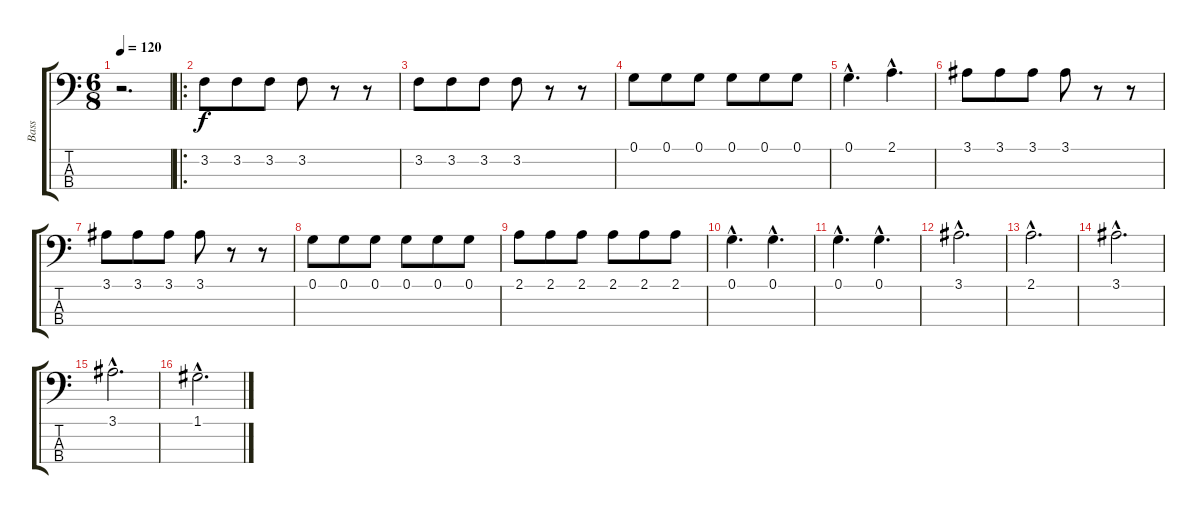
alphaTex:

\track ("Bass" "Bass") {instrument electricbasspick}
\staff {score tabs}
\tuning (G2 D2 A1 E1) {hide}
\ts (6 8)
\tempo 120
\clef f4
\ks c
r.2{d dy f instrument electricbasspick} |
\ro
3.2.8 3.2.8 3.2.8 3.2.8 r.8 r.8 |
3.2.8 3.2.8 3.2.8 3.2.8 r.8 r.8 |
0.1.8 0.1.8 0.1.8 0.1.8 0.1.8 0.1.8 |
0.1{hac}.4{d} 2.1{hac}.4{d} |
3.1.8 3.1.8 3.1.8 3.1.8 r.8 r.8 |
3.1.8 3.1.8 3.1.8 3.1.8 r.8 r.8 |
0.1.8 0.1.8 0.1.8 0.1.8 0.1.8 0.1.8 |
2.1.8 2.1.8 2.1.8 2.1.8 2.1.8 2.1.8 |
0.1{hac}.4{d} 0.1{hac}.4{d} |
0.1{hac}.4{d} 0.1{hac}.4{d} |
3.1{hac}.2{d} |
2.1{hac}.2{d} |
3.1{hac}.2{d} |
3.1{hac}.2{d} |
1.1{hac}.2{d}
